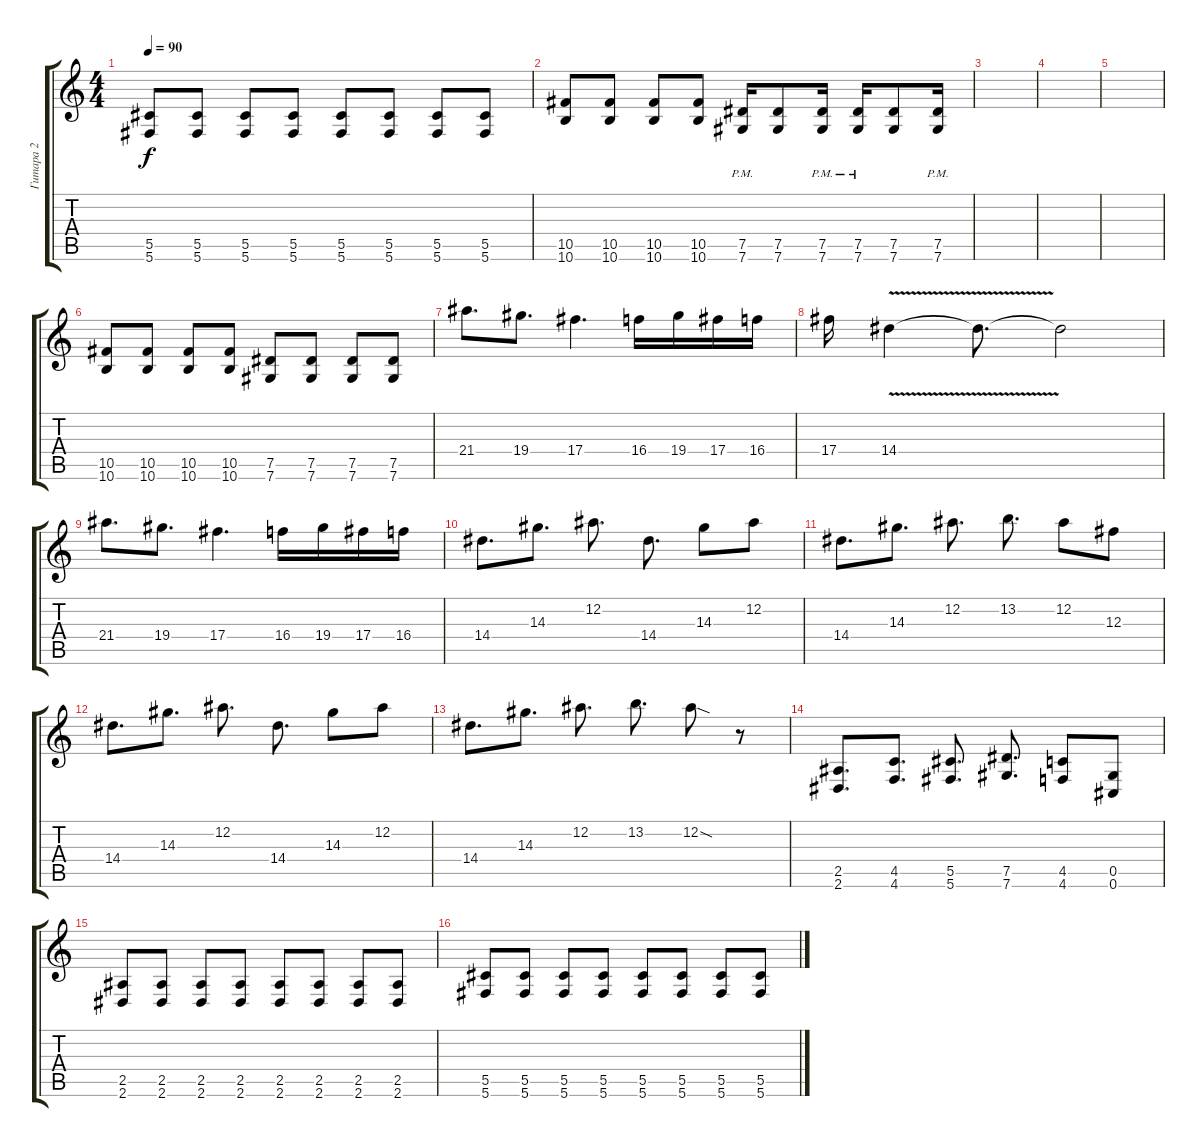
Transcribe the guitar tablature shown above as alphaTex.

\track ("Гитара 2" "Гитара 2") {instrument overdrivenguitar}
\staff {score tabs}
\tuning (Eb4 Bb3 Gb3 Db3 Ab2 Db2) {hide}
\ts (4 4)
\tempo 90
\clef g2
\ks c
(5.5 5.6).8{dy f} (5.5 5.6).8 (5.5 5.6).8 (5.5 5.6).8 (5.5 5.6).8 (5.5 5.6).8 (5.5 5.6).8 (5.5 5.6).8 |
(10.5 10.6).8 (10.5 10.6).8 (10.5 10.6).8 (10.5 10.6).8 (7.5{pm} 7.6{pm}).16 (7.5 7.6).8 (7.5{pm} 7.6{pm}).16 (7.5{pm} 7.6{pm}).16 (7.5 7.6).8 (7.5{pm} 7.6{pm}).16 |
|
|
|
(10.5 10.6).8 (10.5 10.6).8 (10.5 10.6).8 (10.5 10.6).8 (7.5 7.6).8 (7.5 7.6).8 (7.5 7.6).8 (7.5 7.6).8 |
21.4.8{d} 19.4.8{d} 17.4.4{d} 16.4.16 19.4.16 17.4.16 16.4.16 |
17.4.16 14.4{v}.4 14.4{t}.8{d} 14.4{t}.2 |
21.4.8{d} 19.4.8{d} 17.4.4{d} 16.4.16 19.4.16 17.4.16 16.4.16 |
14.4.8{d} 14.3.8{d} 12.2.8{d} 14.4.8{d} 14.3.8 12.2.8 |
14.4.8{d} 14.3.8{d} 12.2.8{d} 13.2.8{d} 12.2.8 12.3.8 |
14.4.8{d} 14.3.8{d} 12.2.8{d} 14.4.8{d} 14.3.8 12.2.8 |
14.4.8{d} 14.3.8{d} 12.2.8{d} 13.2.8{d} 12.2{sod}.8 r.8 |
(2.5 2.6).8{d} (4.5 4.6).8{d} (5.5 5.6).8{d} (7.5 7.6).8{d} (4.5 4.6).8 (0.5 0.6).8 |
(2.5 2.6).8 (2.5 2.6).8 (2.5 2.6).8 (2.5 2.6).8 (2.5 2.6).8 (2.5 2.6).8 (2.5 2.6).8 (2.5 2.6).8 |
(5.5 5.6).8 (5.5 5.6).8 (5.5 5.6).8 (5.5 5.6).8 (5.5 5.6).8 (5.5 5.6).8 (5.5 5.6).8 (5.5 5.6).8
